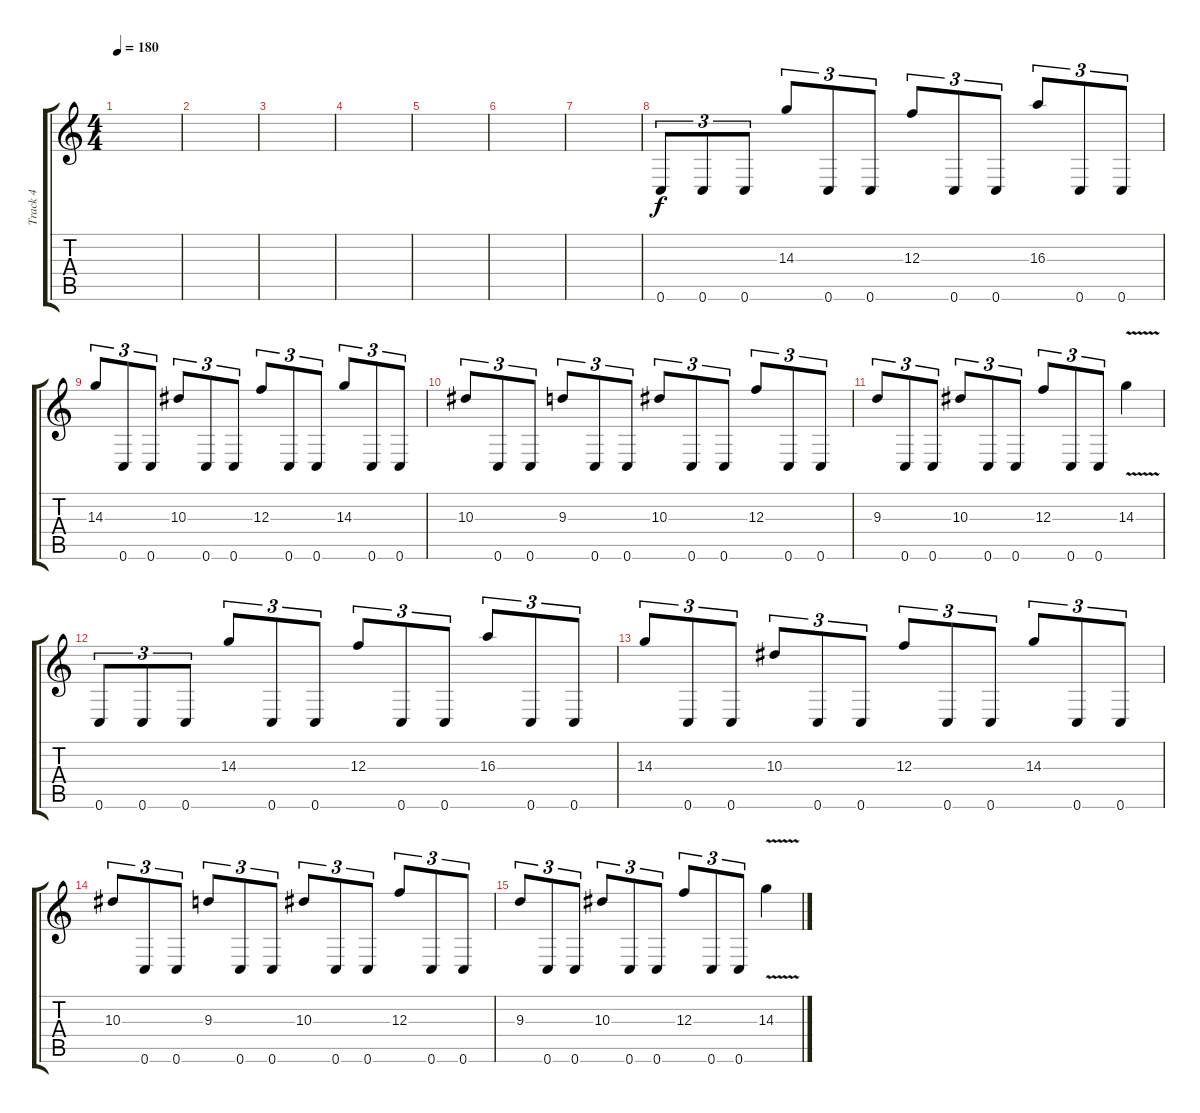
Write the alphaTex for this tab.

\track ("Track 4" "Track 4") {instrument overdrivenguitar}
\staff {score tabs}
\tuning (D4 A3 F3 C3 G2 C2) {hide}
\ts (4 4)
\tempo 180
\clef g2
\ks c
|
|
|
|
|
|
|
0.6.8{tu (3 2)} 0.6.8{tu (3 2)} 0.6.8{tu (3 2)} 14.3.8{tu (3 2)} 0.6.8{tu (3 2)} 0.6.8{tu (3 2)} 12.3.8{tu (3 2)} 0.6.8{tu (3 2)} 0.6.8{tu (3 2)} 16.3.8{tu (3 2)} 0.6.8{tu (3 2)} 0.6.8{tu (3 2)} |
14.3.8{tu (3 2)} 0.6.8{tu (3 2)} 0.6.8{tu (3 2)} 10.3.8{tu (3 2)} 0.6.8{tu (3 2)} 0.6.8{tu (3 2)} 12.3.8{tu (3 2)} 0.6.8{tu (3 2)} 0.6.8{tu (3 2)} 14.3.8{tu (3 2)} 0.6.8{tu (3 2)} 0.6.8{tu (3 2)} |
10.3.8{tu (3 2)} 0.6.8{tu (3 2)} 0.6.8{tu (3 2)} 9.3.8{tu (3 2)} 0.6.8{tu (3 2)} 0.6.8{tu (3 2)} 10.3.8{tu (3 2)} 0.6.8{tu (3 2)} 0.6.8{tu (3 2)} 12.3.8{tu (3 2)} 0.6.8{tu (3 2)} 0.6.8{tu (3 2)} |
9.3.8{tu (3 2)} 0.6.8{tu (3 2)} 0.6.8{tu (3 2)} 10.3.8{tu (3 2)} 0.6.8{tu (3 2)} 0.6.8{tu (3 2)} 12.3.8{tu (3 2)} 0.6.8{tu (3 2)} 0.6.8{tu (3 2)} 14.3{v}.4 |
0.6.8{tu (3 2)} 0.6.8{tu (3 2)} 0.6.8{tu (3 2)} 14.3.8{tu (3 2)} 0.6.8{tu (3 2)} 0.6.8{tu (3 2)} 12.3.8{tu (3 2)} 0.6.8{tu (3 2)} 0.6.8{tu (3 2)} 16.3.8{tu (3 2)} 0.6.8{tu (3 2)} 0.6.8{tu (3 2)} |
14.3.8{tu (3 2)} 0.6.8{tu (3 2)} 0.6.8{tu (3 2)} 10.3.8{tu (3 2)} 0.6.8{tu (3 2)} 0.6.8{tu (3 2)} 12.3.8{tu (3 2)} 0.6.8{tu (3 2)} 0.6.8{tu (3 2)} 14.3.8{tu (3 2)} 0.6.8{tu (3 2)} 0.6.8{tu (3 2)} |
10.3.8{tu (3 2)} 0.6.8{tu (3 2)} 0.6.8{tu (3 2)} 9.3.8{tu (3 2)} 0.6.8{tu (3 2)} 0.6.8{tu (3 2)} 10.3.8{tu (3 2)} 0.6.8{tu (3 2)} 0.6.8{tu (3 2)} 12.3.8{tu (3 2)} 0.6.8{tu (3 2)} 0.6.8{tu (3 2)} |
9.3.8{tu (3 2)} 0.6.8{tu (3 2)} 0.6.8{tu (3 2)} 10.3.8{tu (3 2)} 0.6.8{tu (3 2)} 0.6.8{tu (3 2)} 12.3.8{tu (3 2)} 0.6.8{tu (3 2)} 0.6.8{tu (3 2)} 14.3{v}.4
